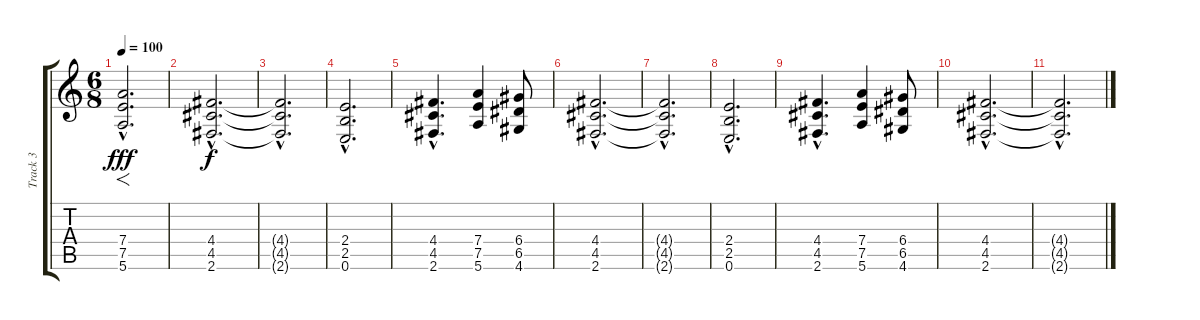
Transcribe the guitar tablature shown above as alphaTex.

\track ("Track 3" "Track 3") {instrument overdrivenguitar}
\staff {score tabs}
\tuning (E4 B3 G3 D3 A2 E2) {hide}
\ts (6 8)
\tempo 100
\clef g2
\ks c
(7.4{hac} 7.5{hac} 5.6{hac}).2{f d dy fff} |
(4.4{hac} 4.5{hac} 2.6{hac}).2{d dy f volume 9} |
(4.4{hac t} 4.5{hac t} 2.6{hac t}).2{d} |
(2.4{hac} 2.5{hac} 0.6{hac}).2{d} |
(4.4{hac} 4.5{hac} 2.6{hac}).4{d} (7.4 7.5 5.6).4 (6.4 6.5 4.6).8 |
(4.4{hac} 4.5{hac} 2.6{hac}).2{d volume 11} |
(4.4{hac t} 4.5{hac t} 2.6{hac t}).2{d} |
(2.4{hac} 2.5{hac} 0.6{hac}).2{d} |
(4.4{hac} 4.5{hac} 2.6{hac}).4{d} (7.4 7.5 5.6).4 (6.4 6.5 4.6).8 |
(4.4{hac} 4.5{hac} 2.6{hac}).2{d volume 0} |
(4.4{hac t} 4.5{hac t} 2.6{hac t}).2{d}
